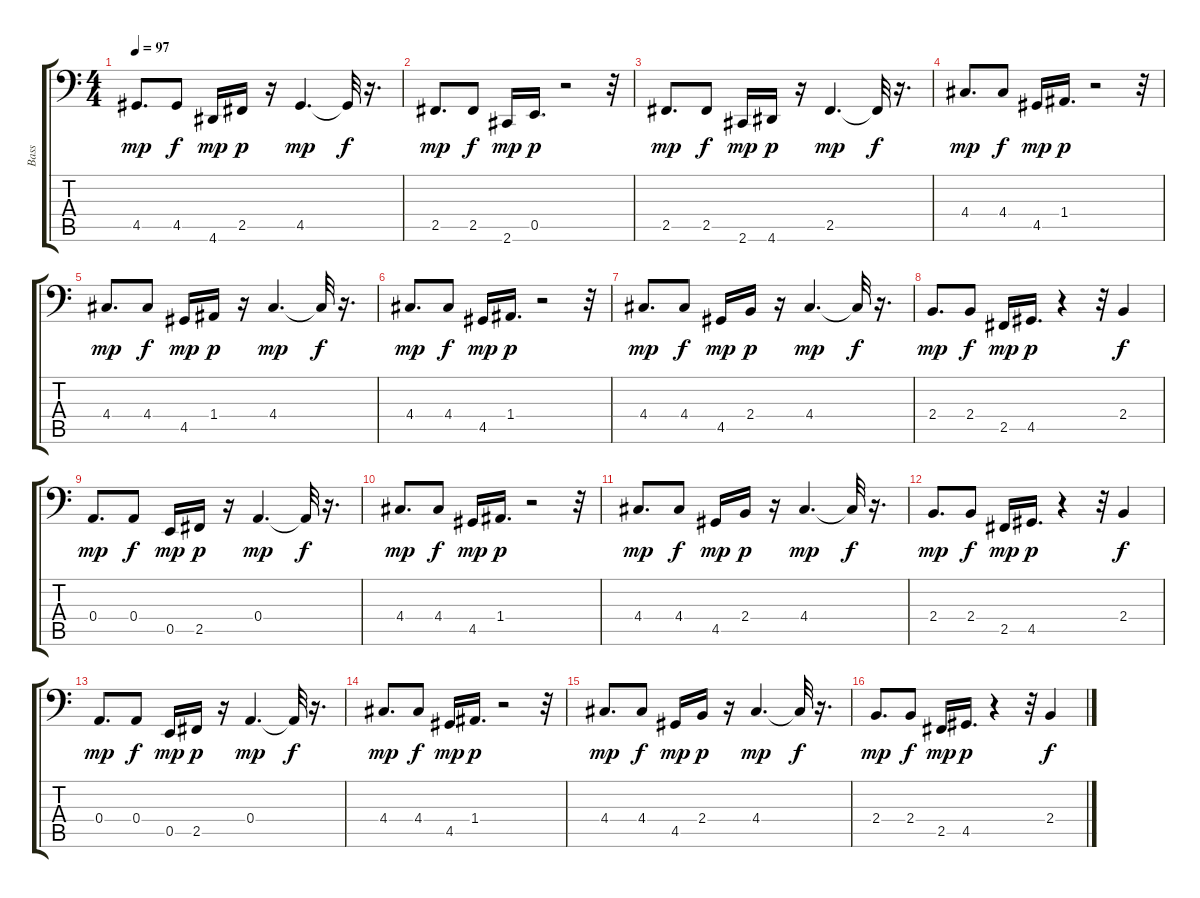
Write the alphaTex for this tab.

\track ("Bass" "Bass") {instrument synthbass1}
\staff {score tabs}
\tuning (C3 G2 D2 A1 E1 B0) {hide}
\ts (4 4)
\tempo 97
\clef f4
\ks c
4.5.8{d dy mp} 4.5.8{dy f} 4.6.16{dy mp} 2.5.16{dy p} r.16 4.5.4{d dy mp} 4.5{t}.32{dy f} r.16{d} |
2.5.8{d dy mp} 2.5.8{dy f} 2.6.16{dy mp} 0.5.16{d dy p} r.2 r.32 |
2.5.8{d dy mp} 2.5.8{dy f} 2.6.16{dy mp} 4.6.16{dy p} r.16 2.5.4{d dy mp} 2.5{t}.32{dy f} r.16{d} |
4.4.8{d dy mp} 4.4.8{dy f} 4.5.16{dy mp} 1.4.16{d dy p} r.2 r.32 |
4.4.8{d dy mp} 4.4.8{dy f} 4.5.16{dy mp} 1.4.16{dy p} r.16 4.4.4{d dy mp} 4.4{t}.32{dy f} r.16{d} |
4.4.8{d dy mp} 4.4.8{dy f} 4.5.16{dy mp} 1.4.16{d dy p} r.2 r.32 |
4.4.8{d dy mp} 4.4.8{dy f} 4.5.16{dy mp} 2.4.16{dy p} r.16 4.4.4{d dy mp} 4.4{t}.32{dy f} r.16{d} |
2.4.8{d dy mp} 2.4.8{dy f} 2.5.16{dy mp} 4.5.16{d dy p} r.4 r.32 2.4.4{dy f} |
0.4.8{d dy mp} 0.4.8{dy f} 0.5.16{dy mp} 2.5.16{dy p} r.16 0.4.4{d dy mp} 0.4{t}.32{dy f} r.16{d} |
4.4.8{d dy mp} 4.4.8{dy f} 4.5.16{dy mp} 1.4.16{d dy p} r.2 r.32 |
4.4.8{d dy mp} 4.4.8{dy f} 4.5.16{dy mp} 2.4.16{dy p} r.16 4.4.4{d dy mp} 4.4{t}.32{dy f} r.16{d} |
2.4.8{d dy mp} 2.4.8{dy f} 2.5.16{dy mp} 4.5.16{d dy p} r.4 r.32 2.4.4{dy f} |
0.4.8{d dy mp} 0.4.8{dy f} 0.5.16{dy mp} 2.5.16{dy p} r.16 0.4.4{d dy mp} 0.4{t}.32{dy f} r.16{d} |
4.4.8{d dy mp} 4.4.8{dy f} 4.5.16{dy mp} 1.4.16{d dy p} r.2 r.32 |
4.4.8{d dy mp} 4.4.8{dy f} 4.5.16{dy mp} 2.4.16{dy p} r.16 4.4.4{d dy mp} 4.4{t}.32{dy f} r.16{d} |
2.4.8{d dy mp} 2.4.8{dy f} 2.5.16{dy mp} 4.5.16{d dy p} r.4 r.32 2.4.4{dy f}
